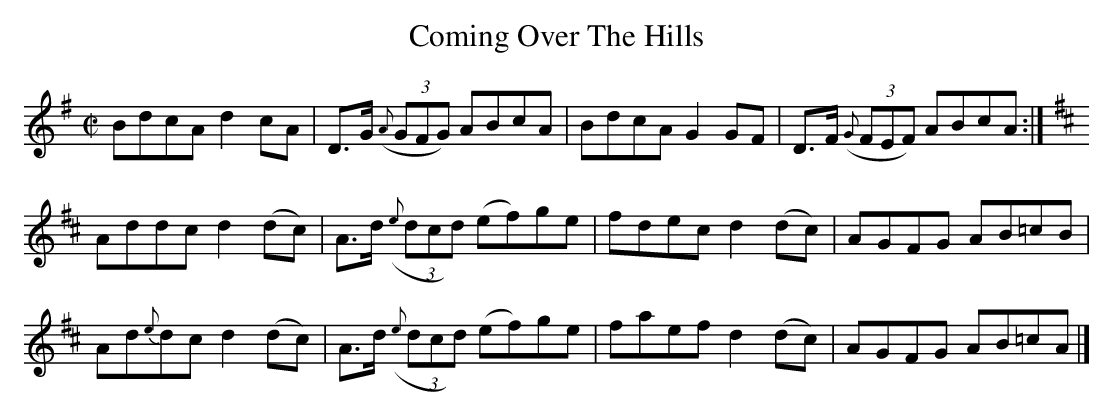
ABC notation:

X:1
T: Coming Over The Hills
M: C|
L: 1/8
K: G
BdcA    d2 cA   | D>G ((3{A}GFG)  ABcA  | BdcA G2 GF   | D>F ((3{G}FEF) ABcA :|
K: D
Addc    d2 (dc) | A>d ((3{e}dcd) (ef)ge | fdec d2 (dc) | AGFG          AB=cB |
Ad{e}dc d2 (dc) | A>d ((3{e}dcd) (ef)ge | faef d2 (dc) | AGFG          AB=cA |]
